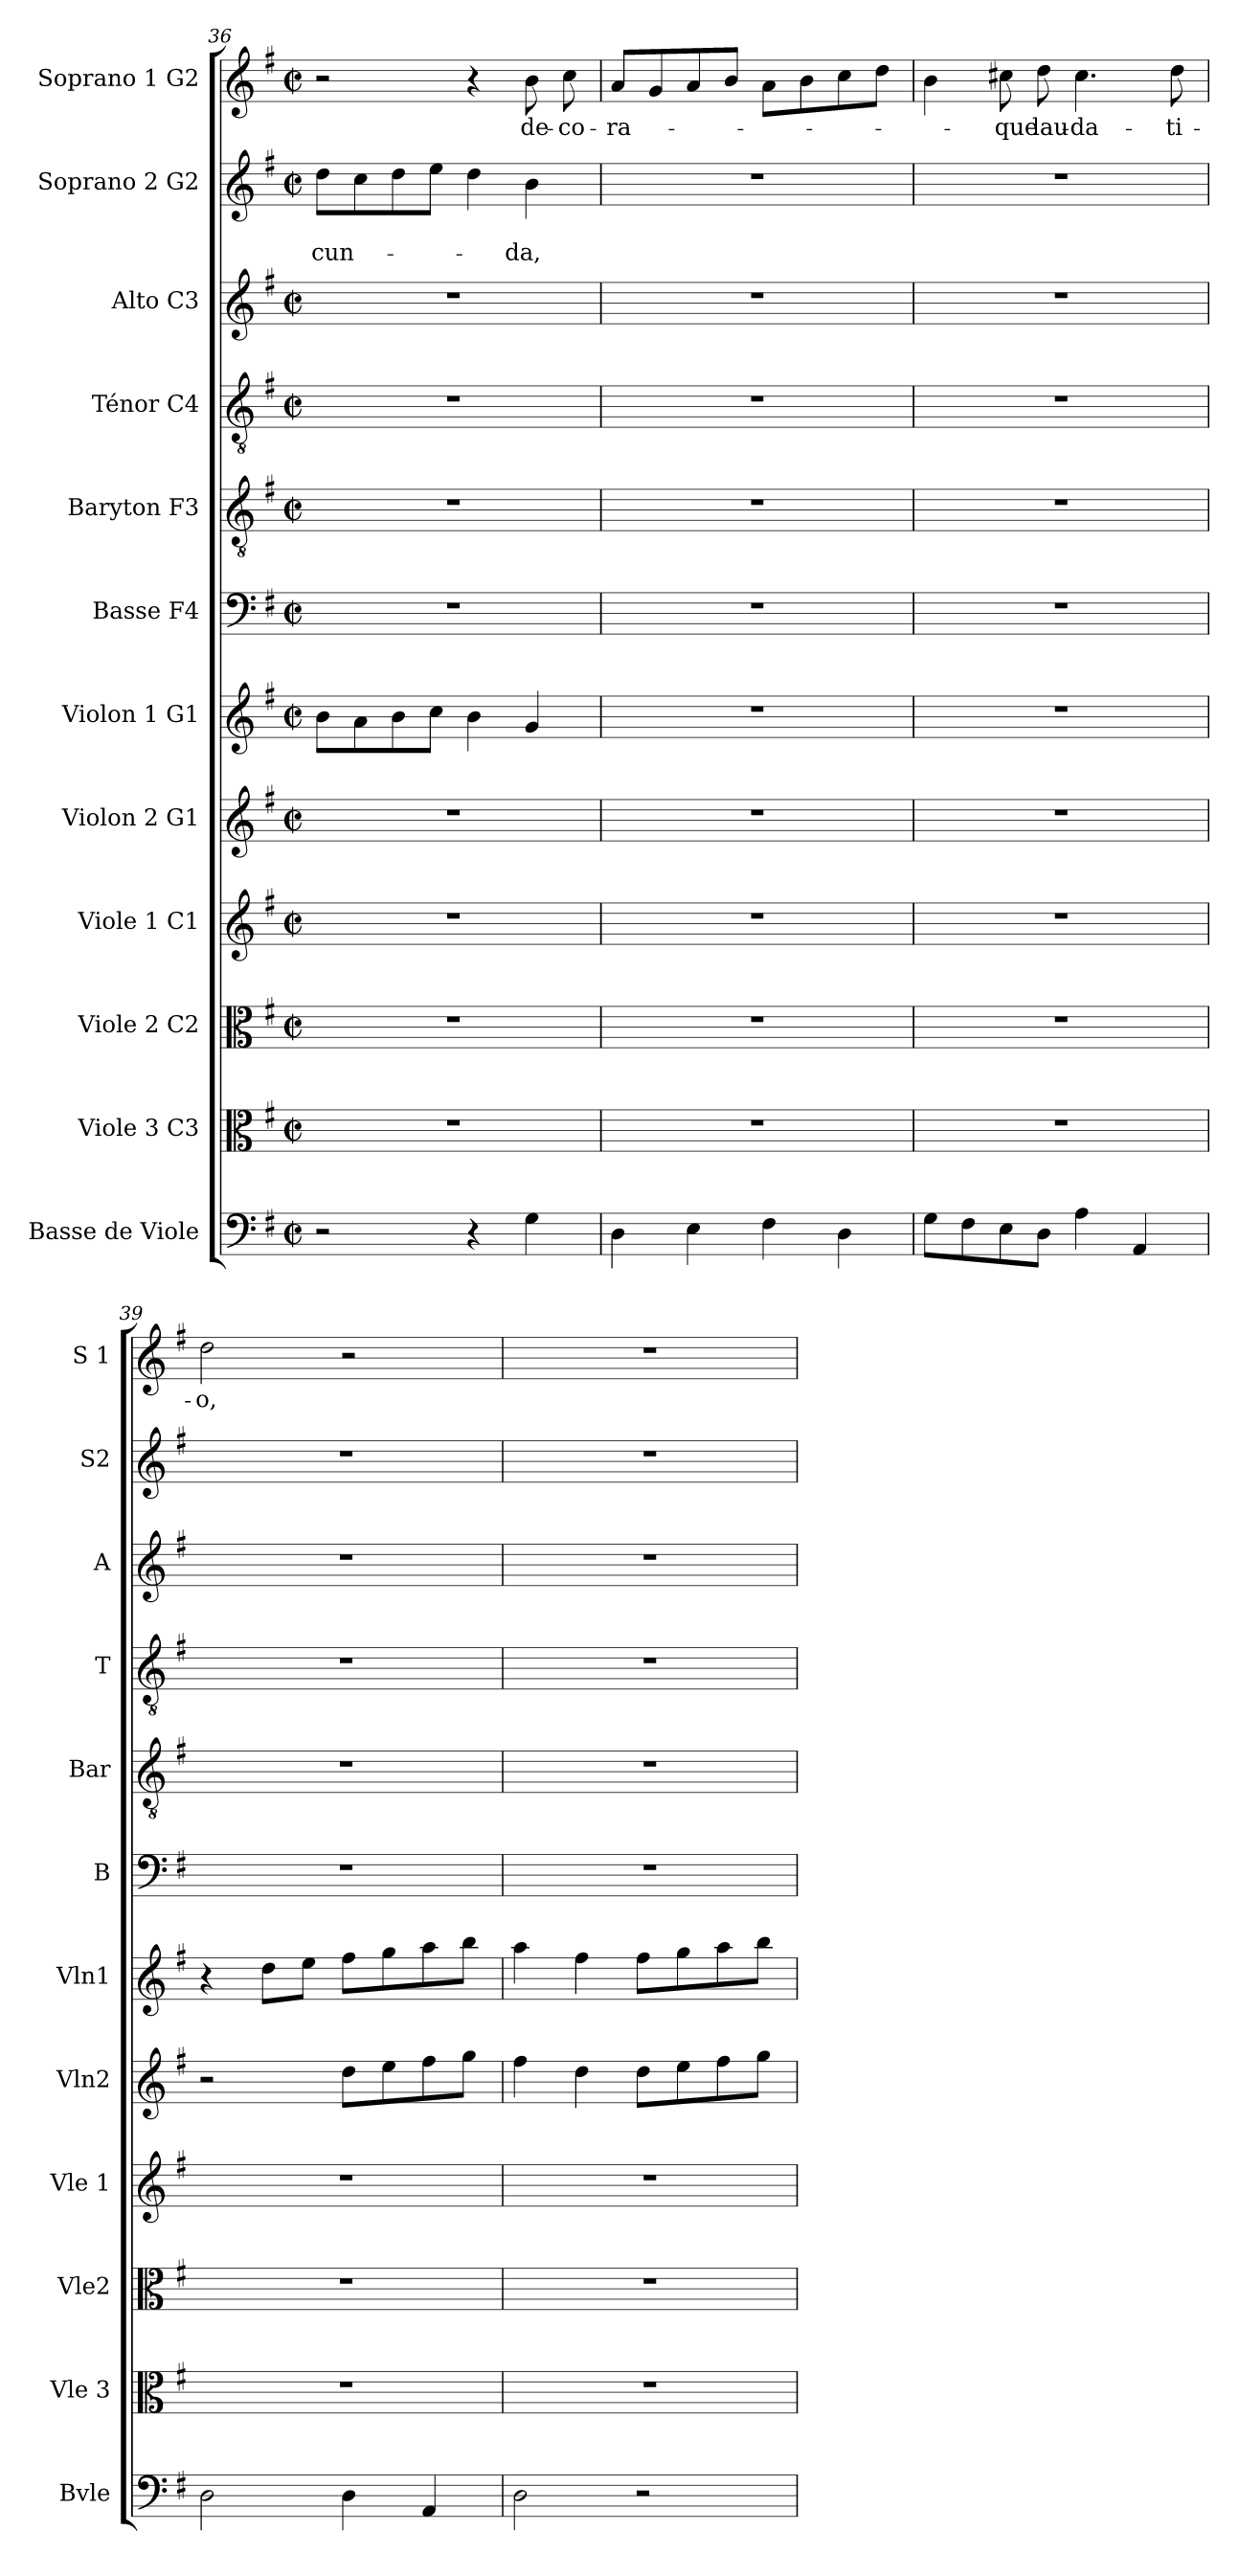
**kern	**kern	**kern	**kern	**kern	**kern	**kern	**kern	**kern	**kern	**kern	**text	**text	**kern	**text
*part12	*part11	*part10	*part9	*part8	*part7	*part6	*part5	*part4	*part3	*part2	*part2	*part2	*part1	*part1
*staff12	*staff11	*staff10	*staff9	*staff8	*staff7	*staff6	*staff5	*staff4	*staff3	*staff2	*staff2	*staff2	*staff1	*staff1
*I"Basse de Viole	*I"Viole 3 C3	*I"Viole 2 C2	*I"Viole 1 C1	*I"Violon 2 G1	*I"Violon 1 G1	*I"Basse F4	*I"Baryton F3	*I"Ténor C4	*I"Alto C3	*I"Soprano 2 G2	*	*	*I"Soprano 1 G2	*
*I'Bvle	*I'Vle 3	*I'Vle2	*I'Vle 1	*I'Vln2	*I'Vln1	*I'B	*I'Bar	*I'T	*I'A	*I'S2	*	*	*I'S 1	*
*clefF4	*clefC3	*clefC3	*clefG2	*clefG2	*clefG2	*clefF4	*clefGv2	*clefGv2	*clefG2	*clefG2	*	*	*clefG2	*
*ITrd7c12	*	*	*	*	*	*	*	*	*	*	*	*	*	*
*k[f#]	*k[f#]	*k[f#]	*k[f#]	*k[f#]	*k[f#]	*k[f#]	*k[f#]	*k[f#]	*k[f#]	*k[f#]	*	*	*k[f#]	*
*G:	*G:	*G:	*G:	*G:	*G:	*G:	*G:	*G:	*G:	*G:	*	*	*G:	*
*M2/2	*M2/2	*M2/2	*M2/2	*M2/2	*M2/2	*M2/2	*M2/2	*M2/2	*M2/2	*M2/2	*	*	*M2/2	*
*met(c|)	*met(c|)	*met(c|)	*met(c|)	*met(c|)	*met(c|)	*met(c|)	*met(c|)	*met(c|)	*met(c|)	*met(c|)	*	*	*met(c|)	*
=36	=36	=36	=36	=36	=36	=36	=36	=36	=36	=36	=36	=36	=36	=36
!	!	!	!	!	!	!	!	!	!	!	!	!LO:LY:b	!	!
2r	1r	1r	1r	1r	8b\L	1r	1r	1r	1r	8dd\L	.	-cun-	2r	.
.	.	.	.	.	8a\	.	.	.	.	8cc\	.	.	.	.
.	.	.	.	.	8b\	.	.	.	.	8dd\	.	.	.	.
.	.	.	.	.	8cc\J	.	.	.	.	8ee\J	.	.	.	.
4r	.	.	.	.	4b\	.	.	.	.	4dd\	.	.	4r	.
!	!	!	!	!	!	!	!	!	!	!	!	!LO:LY:b	!	!LO:LY:b
4GG\	.	.	.	.	4g/	.	.	.	.	4b\	.	-da,	8b\	de-
!	!	!	!	!	!	!	!	!	!	!	!	!	!	!LO:LY:b
.	.	.	.	.	.	.	.	.	.	.	.	.	8cc\	-co-
!!LO:LB:g=z
=37	=37	=37	=37	=37	=37	=37	=37	=37	=37	=37	=37	=37	=37	=37
!	!	!	!	!	!	!	!	!	!	!	!	!	!	!LO:LY:b
4DD\	1r	1r	1r	1r	1r	1r	1r	1r	1r	1r	.	.	8a/L	-ra-
.	.	.	.	.	.	.	.	.	.	.	.	.	8g/	.
4EE\	.	.	.	.	.	.	.	.	.	.	.	.	8a/	.
.	.	.	.	.	.	.	.	.	.	.	.	.	8b/J	.
4FF#\	.	.	.	.	.	.	.	.	.	.	.	.	8a\L	.
.	.	.	.	.	.	.	.	.	.	.	.	.	8b\	.
4DD\	.	.	.	.	.	.	.	.	.	.	.	.	8cc\	.
.	.	.	.	.	.	.	.	.	.	.	.	.	8dd\J	.
=38	=38	=38	=38	=38	=38	=38	=38	=38	=38	=38	=38	=38	=38	=38
8GG\L	1r	1r	1r	1r	1r	1r	1r	1r	1r	1r	.	.	4b\	.
8FF#\	.	.	.	.	.	.	.	.	.	.	.	.	.	.
!	!	!	!	!	!	!	!	!	!	!	!	!	!	!LO:LY:b
8EE\	.	.	.	.	.	.	.	.	.	.	.	.	8cc#X\	-que
!	!	!	!	!	!	!	!	!	!	!	!	!	!	!LO:LY:b
8DD\J	.	.	.	.	.	.	.	.	.	.	.	.	8dd\	lau-
!	!	!	!	!	!	!	!	!	!	!	!	!	!	!LO:LY:b:rj
4AA\	.	.	.	.	.	.	.	.	.	.	.	.	4.cc#\	-da-
4AAA/	.	.	.	.	.	.	.	.	.	.	.	.	.	.
!	!	!	!	!	!	!	!	!	!	!	!	!	!	!LO:LY:b
.	.	.	.	.	.	.	.	.	.	.	.	.	8dd\	-ti-
=39	=39	=39	=39	=39	=39	=39	=39	=39	=39	=39	=39	=39	=39	=39
!	!	!	!	!	!	!	!	!	!	!	!	!	!	!LO:LY:b
2DD\	1r	1r	1r	2r	4r	1r	1r	1r	1r	1r	.	.	2dd\	-o,
.	.	.	.	.	8dd\L	.	.	.	.	.	.	.	.	.
.	.	.	.	.	8ee\J	.	.	.	.	.	.	.	.	.
4DD\	.	.	.	8dd\L	8ff#\L	.	.	.	.	.	.	.	2r	.
.	.	.	.	8ee\	8gg\	.	.	.	.	.	.	.	.	.
4AAA/	.	.	.	8ff#\	8aa\	.	.	.	.	.	.	.	.	.
.	.	.	.	8gg\J	8bb\J	.	.	.	.	.	.	.	.	.
=40	=40	=40	=40	=40	=40	=40	=40	=40	=40	=40	=40	=40	=40	=40
2DD\	1r	1r	1r	4ff#\	4aa\	1r	1r	1r	1r	1r	.	.	1r	.
.	.	.	.	4dd\	4ff#\	.	.	.	.	.	.	.	.	.
2r	.	.	.	8dd\L	8ff#\L	.	.	.	.	.	.	.	.	.
.	.	.	.	8ee\	8gg\	.	.	.	.	.	.	.	.	.
.	.	.	.	8ff#\	8aa\	.	.	.	.	.	.	.	.	.
.	.	.	.	8gg\J	8bb\J	.	.	.	.	.	.	.	.	.
=	=	=	=	=	=	=	=	=	=	=	=	=	=	=
*-	*-	*-	*-	*-	*-	*-	*-	*-	*-	*-	*-	*-	*-	*-
